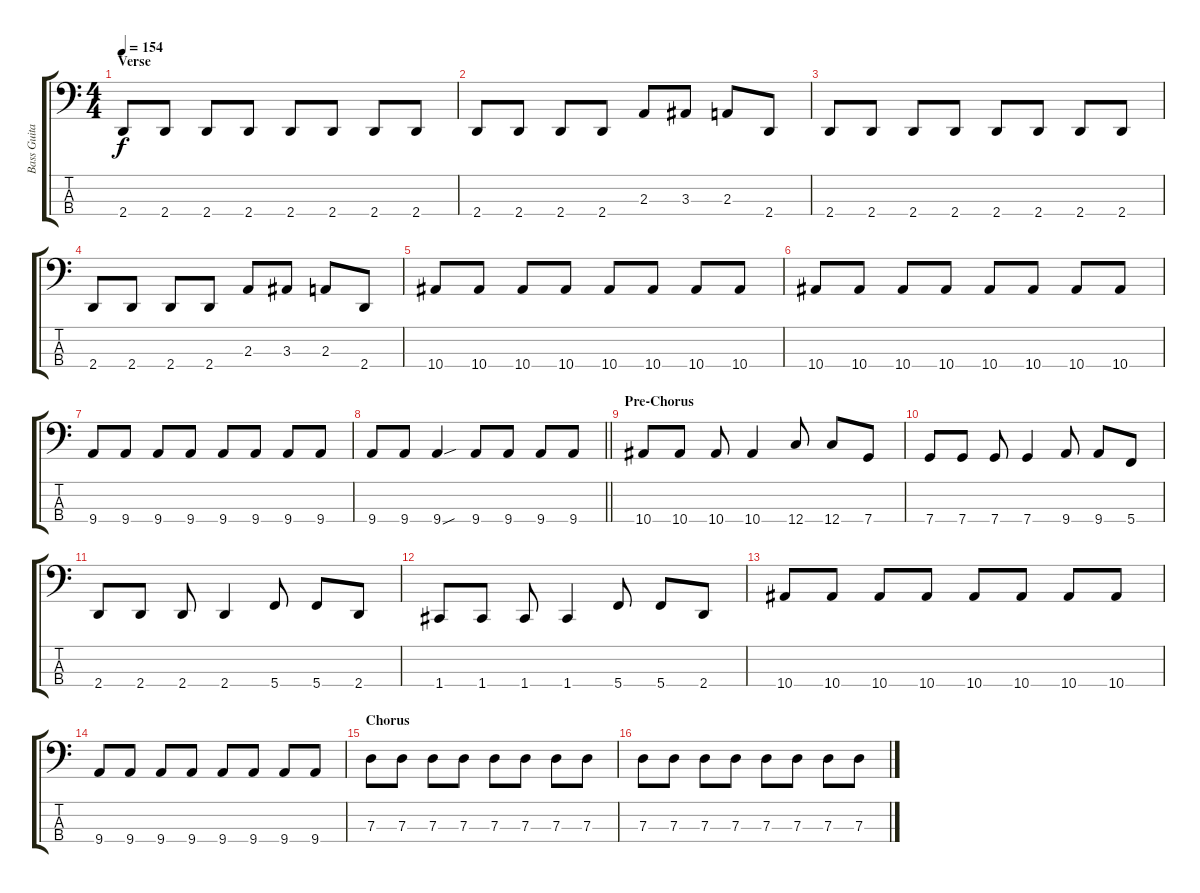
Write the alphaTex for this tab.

\track ("Bass Guitar (Marc McKnight)" "Bass Guita") {instrument electricbasspick}
\staff {score tabs}
\tuning (F2 C2 G1 C1) {hide}
\ts (4 4)
\section ("" "Verse")
\tempo 154
\clef f4
\ks c
2.4.8{dy f} 2.4.8 2.4.8 2.4.8 2.4.8 2.4.8 2.4.8 2.4.8 |
2.4.8 2.4.8 2.4.8 2.4.8 2.3.8 3.3.8 2.3.8 2.4.8 |
2.4.8 2.4.8 2.4.8 2.4.8 2.4.8 2.4.8 2.4.8 2.4.8 |
2.4.8 2.4.8 2.4.8 2.4.8 2.3.8 3.3.8 2.3.8 2.4.8 |
10.4.8 10.4.8 10.4.8 10.4.8 10.4.8 10.4.8 10.4.8 10.4.8 |
10.4.8 10.4.8 10.4.8 10.4.8 10.4.8 10.4.8 10.4.8 10.4.8 |
9.4.8 9.4.8 9.4.8 9.4.8 9.4.8 9.4.8 9.4.8 9.4.8 |
\barLineRight lightlight
9.4.8 9.4.8 9.4{sou}.4 9.4.8 9.4.8 9.4.8 9.4.8 |
\section ("" "Pre-Chorus")
10.4.8 10.4.8 10.4.8 10.4.4 12.4.8 12.4.8 7.4.8 |
7.4.8 7.4.8 7.4.8 7.4.4 9.4.8 9.4.8 5.4.8 |
2.4.8 2.4.8 2.4.8 2.4.4 5.4.8 5.4.8 2.4.8 |
1.4.8 1.4.8 1.4.8 1.4.4 5.4.8 5.4.8 2.4.8 |
10.4.8 10.4.8 10.4.8 10.4.8 10.4.8 10.4.8 10.4.8 10.4.8 |
9.4.8 9.4.8 9.4.8 9.4.8 9.4.8 9.4.8 9.4.8 9.4.8 |
\section ("" "Chorus")
7.3.8 7.3.8 7.3.8 7.3.8 7.3.8 7.3.8 7.3.8 7.3.8 |
7.3.8 7.3.8 7.3.8 7.3.8 7.3.8 7.3.8 7.3.8 7.3.8
